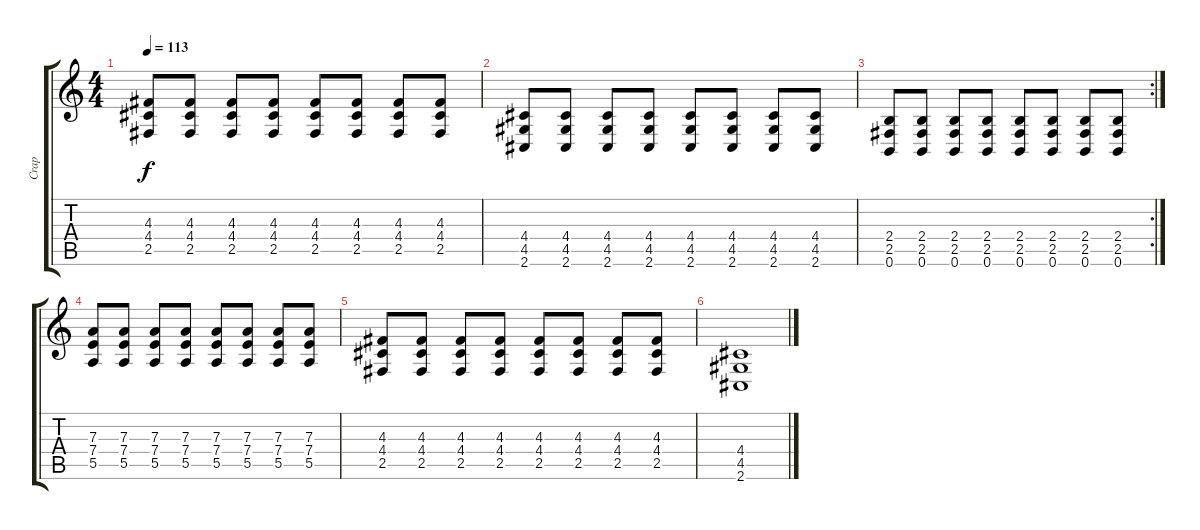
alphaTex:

\track ("Crap" "Crap") {instrument distortionguitar}
\staff {score tabs}
\tuning (B3 G3 D3 A2 E2 B1) {hide}
\ts (4 4)
\tempo 113
\clef g2
\ks c
(4.3 4.4 2.5).8{dy f} (4.3 4.4 2.5).8 (4.3 4.4 2.5).8 (4.3 4.4 2.5).8 (4.3 4.4 2.5).8 (4.3 4.4 2.5).8 (4.3 4.4 2.5).8 (4.3 4.4 2.5).8 |
(4.4 4.5 2.6).8 (4.4 4.5 2.6).8 (4.4 4.5 2.6).8 (4.4 4.5 2.6).8 (4.4 4.5 2.6).8 (4.4 4.5 2.6).8 (4.4 4.5 2.6).8 (4.4 4.5 2.6).8 |
\rc 2
(2.4 2.5 0.6).8 (2.4 2.5 0.6).8 (2.4 2.5 0.6).8 (2.4 2.5 0.6).8 (2.4 2.5 0.6).8 (2.4 2.5 0.6).8 (2.4 2.5 0.6).8 (2.4 2.5 0.6).8 |
(7.3 7.4 5.5).8 (7.3 7.4 5.5).8 (7.3 7.4 5.5).8 (7.3 7.4 5.5).8 (7.3 7.4 5.5).8 (7.3 7.4 5.5).8 (7.3 7.4 5.5).8 (7.3 7.4 5.5).8 |
(4.3 4.4 2.5).8 (4.3 4.4 2.5).8 (4.3 4.4 2.5).8 (4.3 4.4 2.5).8 (4.3 4.4 2.5).8 (4.3 4.4 2.5).8 (4.3 4.4 2.5).8 (4.3 4.4 2.5).8 |
(4.4 4.5 2.6).1
